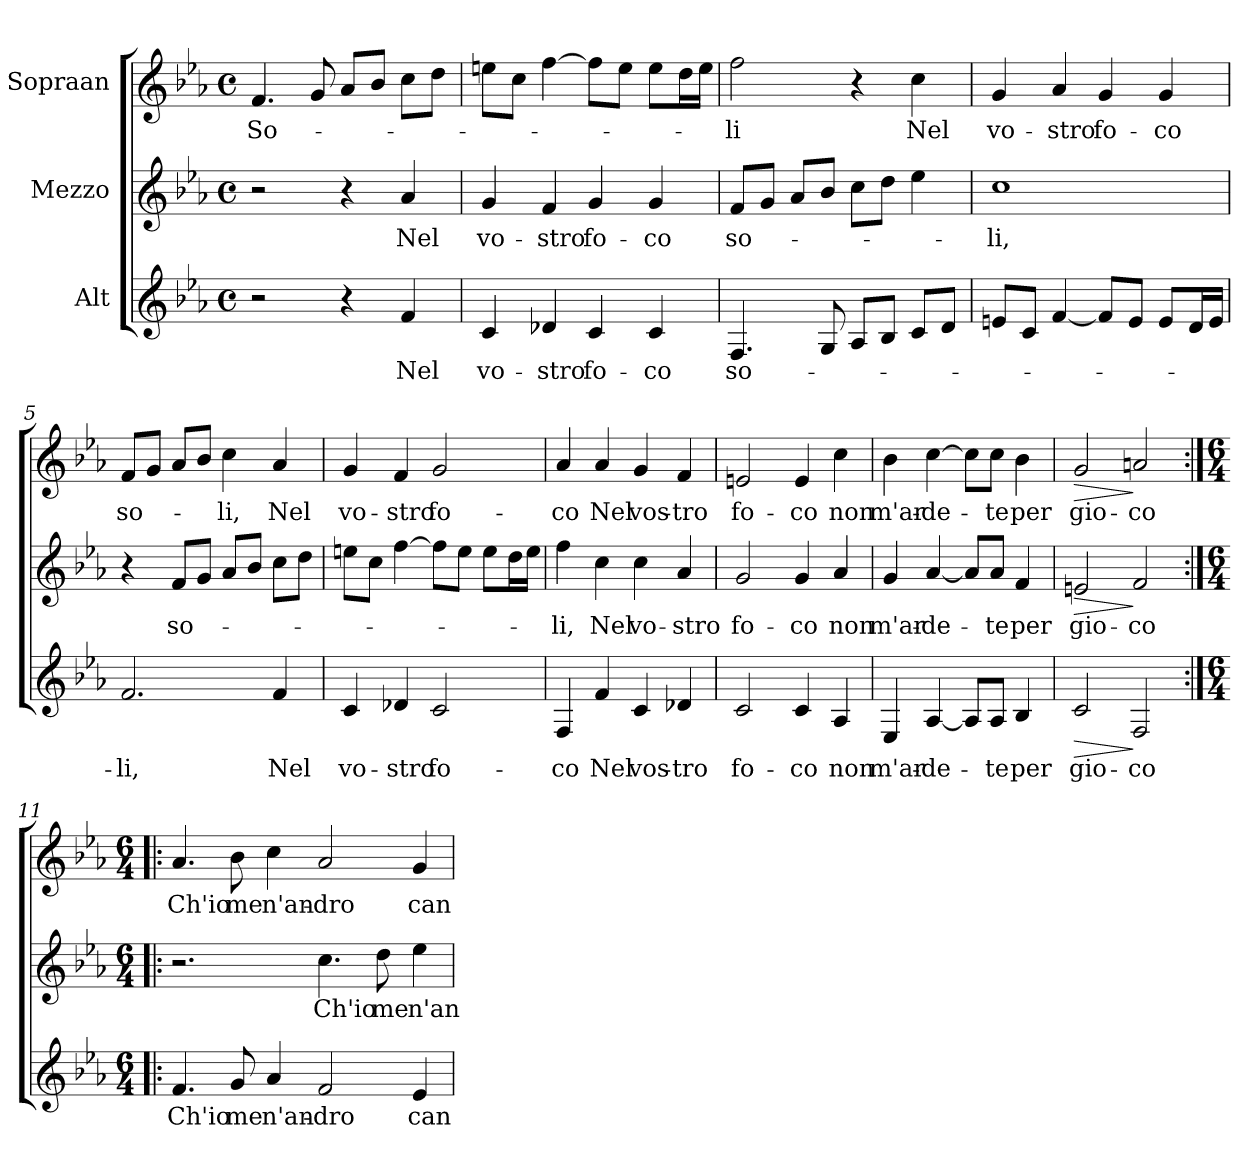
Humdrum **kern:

**kern	**text	**dynam	**kern	**text	**dynam	**kern	**text	**dynam
*part3	*part3	*part3	*part2	*part2	*part2	*part1	*part1	*part1
*staff3	*staff3	*staff3	*staff2	*staff2	*staff2	*staff1	*staff1	*staff1
*I"Alt	*	*	*I"Mezzo	*	*	*I"Sopraan	*	*
*clefG2	*	*	*clefG2	*	*	*clefG2	*	*
*k[b-e-a-]	*	*	*k[b-e-a-]	*	*	*k[b-e-a-]	*	*
*E-:	*	*	*E-:	*	*	*E-:	*	*
*M4/4	*	*	*M4/4	*	*	*M4/4	*	*
*met(c)	*	*	*met(c)	*	*	*met(c)	*	*
=1	=1	=1	=1	=1	=1	=1	=1	=1
!	!	!	!	!	!	!	!LO:LY:b	!
2r	.	.	2r	.	.	4.f/	-So-	.
.	.	.	.	.	.	8g/	.	.
4r	.	.	4r	.	.	8a-/L	.	.
.	.	.	.	.	.	8b-/J	.	.
!	!LO:LY:b	!	!	!LO:LY:b	!	!	!	!
4f/	-Nel	.	4a-/	-Nel	.	8cc\L	.	.
.	.	.	.	.	.	8dd\J	.	.
=2	=2	=2	=2	=2	=2	=2	=2	=2
!	!LO:LY:b	!	!	!LO:LY:b	!	!	!	!
4c/	vo-	.	4g/	vo-	.	8een\L	.	.
.	.	.	.	.	.	8cc\J	.	.
!	!LO:LY:b	!	!	!LO:LY:b	!	!	!	!
4d-X/	stro	.	4f/	stro	.	[4ff\	.	.
!	!LO:LY:b	!	!	!LO:LY:b	!	!	!	!
4c/	-fo-	.	4g/	-fo-	.	8ff\L]	.	.
.	.	.	.	.	.	8ee\J	.	.
!	!LO:LY:b	!	!	!LO:LY:b	!	!	!	!
4c/	co	.	4g/	co	.	8ee\L	.	.
.	.	.	.	.	.	16dd\L	.	.
.	.	.	.	.	.	16ee\JJ	.	.
=3	=3	=3	=3	=3	=3	=3	=3	=3
!	!LO:LY:b	!	!	!LO:LY:b	!	!	!LO:LY:b	!
4.F/	-so-	.	8f/L	-so-	.	2ff\	li	.
.	.	.	8g/J	.	.	.	.	.
.	.	.	8a-/L	.	.	.	.	.
8G/	.	.	8b-/J	.	.	.	.	.
8A-/L	.	.	8cc\L	.	.	4r	.	.
8B-/J	.	.	8dd\J	.	.	.	.	.
!	!	!	!	!	!	!	!LO:LY:b	!
8c/L	.	.	4ee-\	.	.	4cc\	-Nel	.
8d/J	.	.	.	.	.	.	.	.
!!LO:LB:g=z
=4	=4	=4	=4	=4	=4	=4	=4	=4
!	!	!	!	!LO:LY:b	!	!	!LO:LY:b	!
8en/L	.	.	1cc	li,	.	4g/	vo-	.
8c/J	.	.	.	.	.	.	.	.
!	!	!	!	!	!	!	!LO:LY:b	!
[4f/	.	.	.	.	.	4a-/	stro	.
!	!	!	!	!	!	!	!LO:LY:b	!
8f/L]	.	.	.	.	.	4g/	-fo-	.
8e/J	.	.	.	.	.	.	.	.
!	!	!	!	!	!	!	!LO:LY:b	!
8e/L	.	.	.	.	.	4g/	co	.
16d/L	.	.	.	.	.	.	.	.
16e/JJ	.	.	.	.	.	.	.	.
=5	=5	=5	=5	=5	=5	=5	=5	=5
!	!LO:LY:b	!	!	!	!	!	!LO:LY:b	!
2.f/	li,	.	4r	.	.	8f/L	-so-	.
.	.	.	.	.	.	8g/J	.	.
!	!	!	!	!LO:LY:b	!	!	!	!
.	.	.	8f/L	-so-	.	8a-/L	.	.
.	.	.	8g/J	.	.	8b-/J	.	.
!	!	!	!	!	!	!	!LO:LY:b	!
.	.	.	8a-/L	.	.	4cc\	li,	.
.	.	.	8b-/J	.	.	.	.	.
!	!LO:LY:b	!	!	!	!	!	!LO:LY:b	!
4f/	-Nel	.	8cc\L	.	.	4a-/	-Nel	.
.	.	.	8dd\J	.	.	.	.	.
=6	=6	=6	=6	=6	=6	=6	=6	=6
!	!LO:LY:b	!	!	!	!	!	!LO:LY:b	!
4c/	vo-	.	8een\L	.	.	4g/	vo-	.
.	.	.	8cc\J	.	.	.	.	.
!	!LO:LY:b	!	!	!	!	!	!LO:LY:b	!
4d-X/	stro	.	[4ff\	.	.	4f/	stro	.
!	!LO:LY:b	!	!	!	!	!	!LO:LY:b	!
2c/	-fo-	.	8ff\L]	.	.	2g/	-fo-	.
.	.	.	8ee\J	.	.	.	.	.
.	.	.	8ee\L	.	.	.	.	.
.	.	.	16dd\L	.	.	.	.	.
.	.	.	16ee\JJ	.	.	.	.	.
=7	=7	=7	=7	=7	=7	=7	=7	=7
!	!LO:LY:b	!	!	!LO:LY:b	!	!	!LO:LY:b	!
4F/	co	.	4ff\	li,	.	4a-/	co	.
!	!LO:LY:b	!	!	!LO:LY:b	!	!	!LO:LY:b	!
4f/	-Nel	.	4cc\	-Nel	.	4a-/	-Nel	.
!	!LO:LY:b	!	!	!LO:LY:b	!	!	!LO:LY:b	!
4c/	vos-	.	4cc\	vo-	.	4g/	vos-	.
!	!LO:LY:b	!	!	!LO:LY:b	!	!	!LO:LY:b	!
4d-X/	tro	.	4a-/	stro	.	4f/	tro	.
!!LO:LB:g=z
=8	=8	=8	=8	=8	=8	=8	=8	=8
!	!LO:LY:b	!	!	!LO:LY:b	!	!	!LO:LY:b	!
2c/	-fo-	.	2g/	-fo-	.	2en/	-fo-	.
!	!LO:LY:b	!	!	!LO:LY:b	!	!	!LO:LY:b	!
4c/	co	.	4g/	co	.	4e/	co	.
!	!LO:LY:b	!	!	!LO:LY:b	!	!	!LO:LY:b	!
4A-/	non	.	4a-/	non	.	4cc\	non	.
=9	=9	=9	=9	=9	=9	=9	=9	=9
!	!LO:LY:b	!	!	!LO:LY:b	!	!	!LO:LY:b	!
4E-/	m'ar-	.	4g/	m'ar-	.	4b-\	m'ar-	.
!	!LO:LY:b	!	!	!LO:LY:b	!	!	!LO:LY:b	!
[4A-/	-de-	.	[4a-/	-de-	.	[4cc\	-de-	.
8A-/L]	.	.	8a-/L]	.	.	8cc\L]	.	.
!	!LO:LY:b	!	!	!LO:LY:b	!	!	!LO:LY:b	!
8A-/J	te	.	8a-/J	te	.	8cc\J	te	.
!	!LO:LY:b	!	!	!LO:LY:b	!	!	!LO:LY:b	!
4B-/	per	.	4f/	per	.	4b-\	per	.
=10	=10	=10	=10	=10	=10	=10	=10	=10
!	!LO:LY:b	!LO:HP:b	!	!LO:LY:b	!LO:HP:b	!	!LO:LY:b	!LO:HP:b
2c/	-gio-	>	2en/	-gio-	>	2g/	-gio-	>
!	!LO:LY:b	!	!	!LO:LY:b	!	!	!LO:LY:b	!
2F/	co	]	2f/	co	]	2an/	co	]
=11:|!|:	=11:|!|:	=11:|!|:	=11:|!|:	=11:|!|:	=11:|!|:	=11:|!|:	=11:|!|:	=11:|!|:
*M6/4	*	*	*M6/4	*	*	*M6/4	*	*
!	!LO:LY:b	!	!	!	!	!	!LO:LY:b	!
4.f/	Ch'io	.	2.r	.	.	4.a-/	Ch'io	.
!	!LO:LY:b	!	!	!	!	!	!LO:LY:b	!
8g/	me	.	.	.	.	8b-\	me	.
!	!LO:LY:b	!	!	!	!	!	!LO:LY:b	!
4a-/	-n'an-	.	.	.	.	4cc\	-n'an-	.
!	!LO:LY:b	!	!	!LO:LY:b	!	!	!LO:LY:b	!
2f/	dro	.	4.cc\	Ch'io	.	2a-/	dro	.
!	!	!	!	!LO:LY:b	!	!	!	!
.	.	.	8dd\	me	.	.	.	.
!	!LO:LY:b	!	!	!LO:LY:b	!	!	!LO:LY:b	!
4e-/	-can-	.	4ee-\	-n'an-	.	4g/	-can-	.
=	=	=	=	=	=	=	=	=
*-	*-	*-	*-	*-	*-	*-	*-	*-
